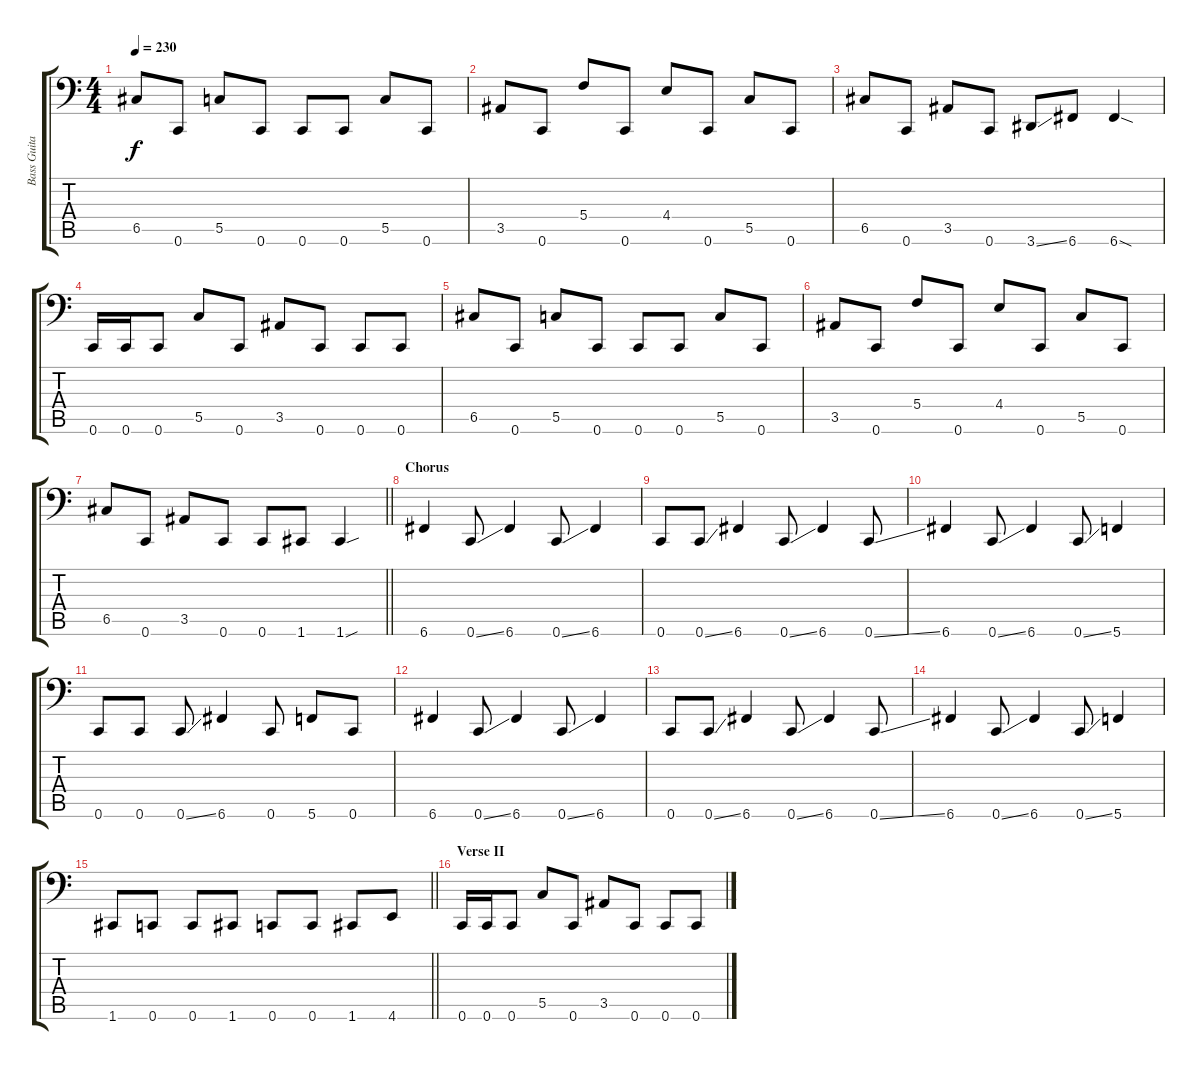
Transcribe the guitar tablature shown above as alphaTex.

\track ("Bass Guitar" "Bass Guita") {instrument electricbassfinger}
\staff {score tabs}
\tuning (D3 A2 F2 C2 G1 C1) {hide}
\ts (4 4)
\tempo 230
\clef f4
\ks c
6.5.8{dy f} 0.6.8 5.5.8 0.6.8 0.6.8 0.6.8 5.5.8 0.6.8 |
3.5.8 0.6.8 5.4.8 0.6.8 4.4.8 0.6.8 5.5.8 0.6.8 |
6.5.8 0.6.8 3.5.8 0.6.8 3.6{ss}.8 6.6.8 6.6{sod}.4 |
0.6.16 0.6.16 0.6.8 5.5.8 0.6.8 3.5.8 0.6.8 0.6.8 0.6.8 |
6.5.8 0.6.8 5.5.8 0.6.8 0.6.8 0.6.8 5.5.8 0.6.8 |
3.5.8 0.6.8 5.4.8 0.6.8 4.4.8 0.6.8 5.5.8 0.6.8 |
\barLineRight lightlight
6.5.8 0.6.8 3.5.8 0.6.8 0.6.8 1.6.8 1.6{sou}.4 |
\section ("" "Chorus")
6.6.4 0.6{ss}.8 6.6.4 0.6{ss}.8 6.6.4 |
0.6.8 0.6{ss}.8 6.6.4 0.6{ss}.8 6.6.4 0.6{ss}.8 |
6.6.4 0.6{ss}.8 6.6.4 0.6{ss}.8 5.6.4 |
0.6.8 0.6.8 0.6{ss}.8 6.6.4 0.6.8 5.6.8 0.6.8 |
6.6.4 0.6{ss}.8 6.6.4 0.6{ss}.8 6.6.4 |
0.6.8 0.6{ss}.8 6.6.4 0.6{ss}.8 6.6.4 0.6{ss}.8 |
6.6.4 0.6{ss}.8 6.6.4 0.6{ss}.8 5.6.4 |
\barLineRight lightlight
1.6.8 0.6.8 0.6.8 1.6.8 0.6.8 0.6.8 1.6.8 4.6.8 |
\section ("" "Verse II")
0.6.16 0.6.16 0.6.8 5.5.8 0.6.8 3.5.8 0.6.8 0.6.8 0.6.8
